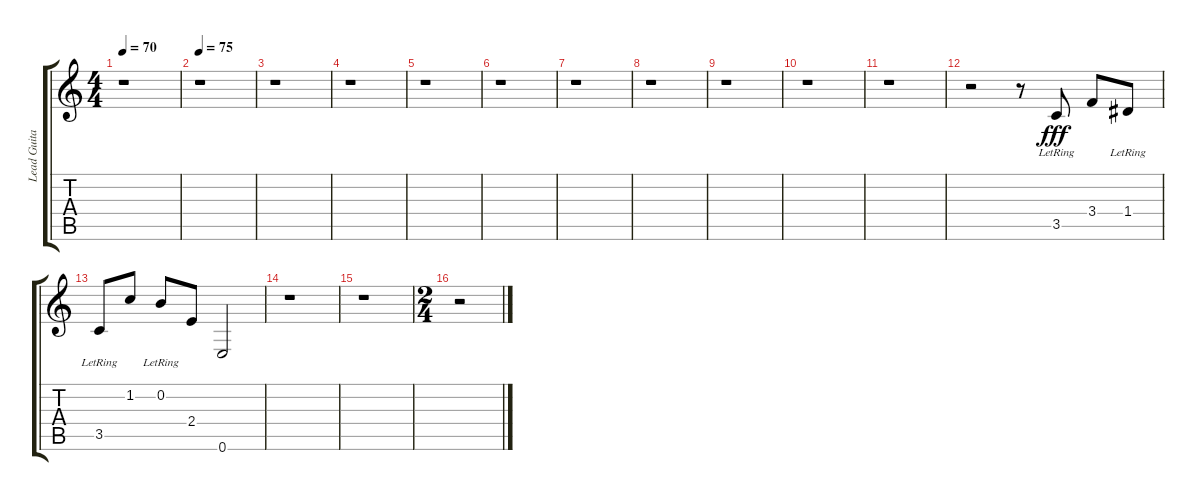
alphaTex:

\track ("Lead Guitar" "Lead Guita") {instrument acousticguitarsteel}
\staff {score tabs}
\tuning (E4 B3 G3 D3 A2 E2) {hide}
\ts (4 4)
\tempo 70
\clef g2
\ks c
r.1{dy fff} |
\tempo 75
r.1 |
r.1 |
r.1 |
r.1 |
r.1 |
r.1 |
r.1 |
r.1 |
r.1 |
r.1 |
r.2 r.8 3.5{lr}.8{volume 9 instrument distortionguitar} 3.4.8 1.4{lr}.8 |
3.5{lr}.8 1.2.8 0.2{lr}.8 2.4.8 0.6.2 |
r.1 |
r.1 |
\ts (2 4)
r.2
